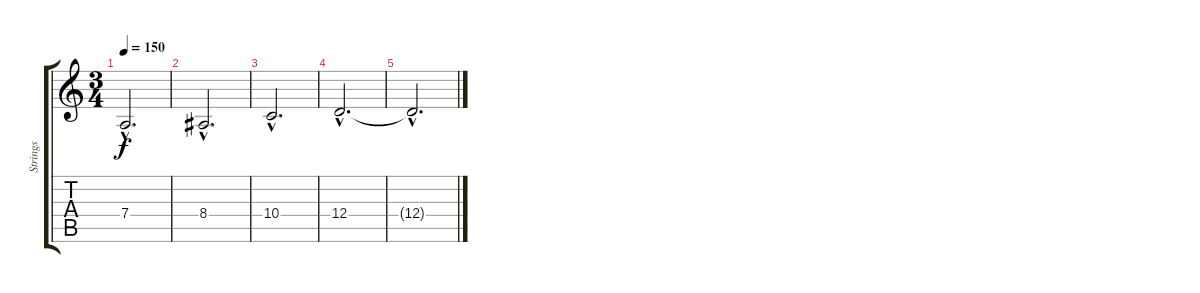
\track ("Strings" "Strings") {instrument stringensemble1}
\staff {score tabs}
\tuning (E4 B3 G3 D3 A2 D2) {hide}
\ts (3 4)
\tempo 150
\clef g2
\ks c
7.4{hac}.2{d dy f} |
8.4{hac}.2{d} |
10.4{hac}.2{d} |
12.4{hac}.2{d} |
12.4{hac t}.2{d}
